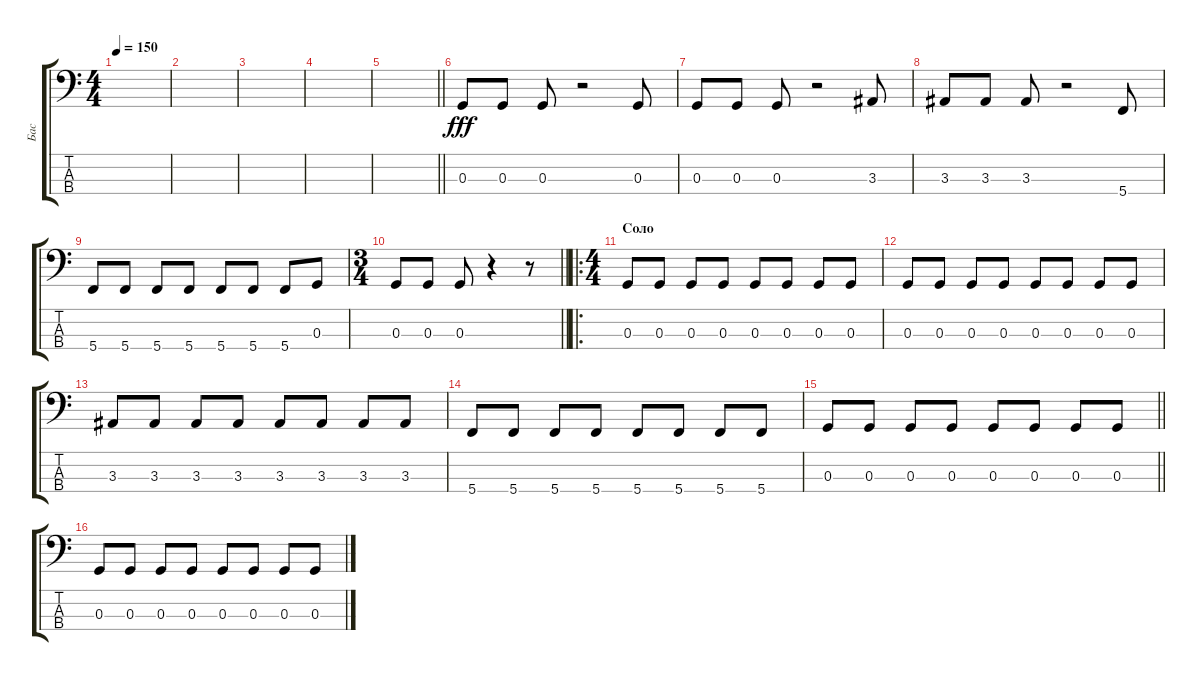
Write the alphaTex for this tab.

\track ("Бас" "Бас") {instrument electricbassfinger}
\staff {score tabs}
\tuning (F2 C2 G1 C1) {hide}
\ts (4 4)
\tempo 150
\clef f4
\ks c
|
|
|
|
\barLineRight lightlight
|
0.3.8{dy fff} 0.3.8 0.3.8 r.2 0.3.8 |
0.3.8 0.3.8 0.3.8 r.2 3.3.8 |
3.3.8 3.3.8 3.3.8 r.2 5.4.8 |
5.4.8 5.4.8 5.4.8 5.4.8 5.4.8 5.4.8 5.4.8 0.3.8 |
\ts (3 4)
\barLineRight lightlight
0.3.8 0.3.8 0.3.8 r.4 r.8 |
\ro
\ts (4 4)
\section ("" "Соло")
0.3.8 0.3.8 0.3.8 0.3.8 0.3.8 0.3.8 0.3.8 0.3.8 |
0.3.8 0.3.8 0.3.8 0.3.8 0.3.8 0.3.8 0.3.8 0.3.8 |
3.3.8 3.3.8 3.3.8 3.3.8 3.3.8 3.3.8 3.3.8 3.3.8 |
5.4.8 5.4.8 5.4.8 5.4.8 5.4.8 5.4.8 5.4.8 5.4.8 |
\barLineRight lightlight
0.3.8 0.3.8 0.3.8 0.3.8 0.3.8 0.3.8 0.3.8 0.3.8 |
0.3.8 0.3.8 0.3.8 0.3.8 0.3.8 0.3.8 0.3.8 0.3.8
